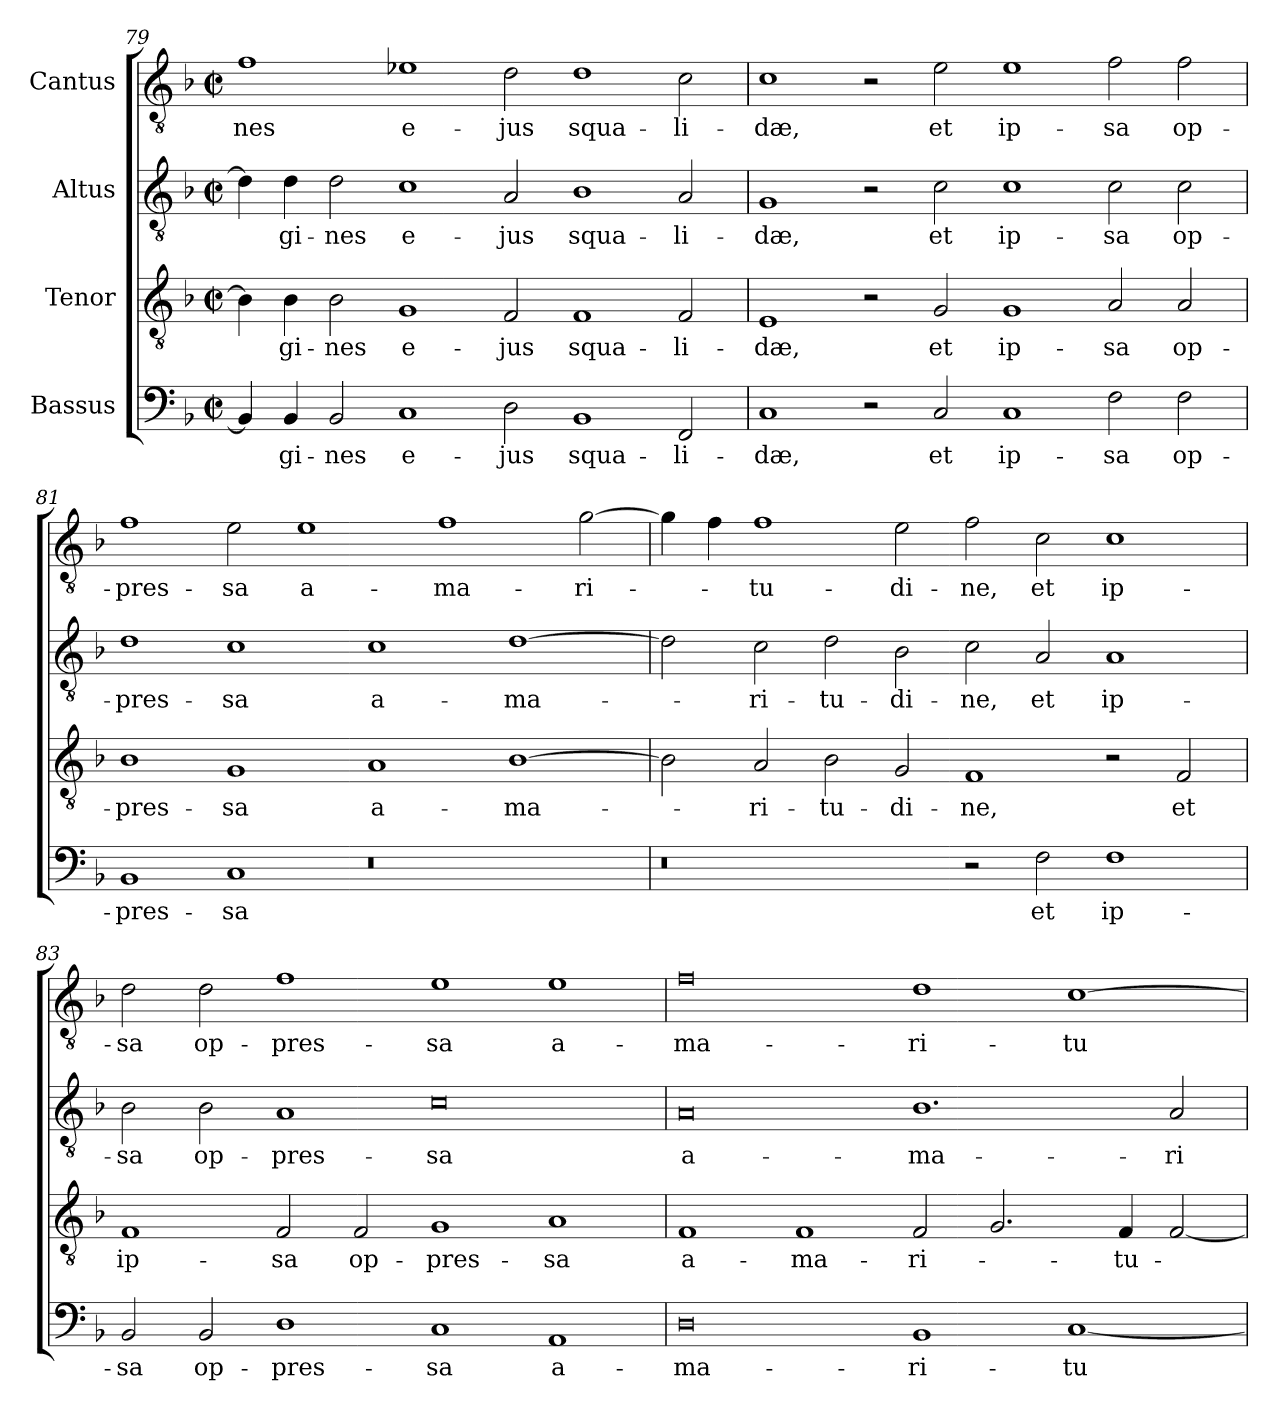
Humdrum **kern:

**kern	**text	**kern	**text	**kern	**text	**kern	**text
*part4	*part4	*part3	*part3	*part2	*part2	*part1	*part1
*staff4	*staff4	*staff3	*staff3	*staff2	*staff2	*staff1	*staff1
*I"Bassus	*	*I"Tenor	*	*I"Altus	*	*I"Cantus	*
*clefF4	*	*clefGv2	*	*clefGv2	*	*clefGv2	*
*k[b-]	*	*k[b-]	*	*k[b-]	*	*k[b-]	*
*F:	*	*F:	*	*F:	*	*F:	*
*M2/2	*	*M2/2	*	*M2/2	*	*M2/2	*
*met(c|)	*	*met(c|)	*	*met(c|)	*	*met(c|)	*
=79	=79	=79	=79	=79	=79	=79	=79
!	!	!	!	!	!	!	!LO:LY:b
4BB-/]	.	4B-\]	.	4d\]	.	1f	-nes
!	!LO:LY:b	!	!LO:LY:b	!	!LO:LY:b	!	!
4BB-/	-gi-	4B-\	-gi-	4d\	-gi-	.	.
!	!LO:LY:b	!	!LO:LY:b	!	!LO:LY:b	!	!
2BB-/	-nes	2B-\	-nes	2d\	-nes	.	.
!	!LO:LY:b	!	!LO:LY:b	!	!LO:LY:b	!	!LO:LY:b
1C	e-	1G	e-	1c	e-	1e-X	e-
!	!LO:LY:b	!	!LO:LY:b	!	!LO:LY:b	!	!LO:LY:b
2D\	-jus	2F/	-jus	2A/	-jus	2d\	-jus
!	!LO:LY:b	!	!LO:LY:b	!	!LO:LY:b	!	!LO:LY:b
1BB-	squa-	1F	squa-	1B-	squa-	1d	squa-
!	!LO:LY:b	!	!LO:LY:b	!	!LO:LY:b	!	!LO:LY:b
2FF/	-li-	2F/	-li-	2A/	-li-	2c\	-li-
=80	=80	=80	=80	=80	=80	=80	=80
!	!LO:LY:b	!	!LO:LY:b	!	!LO:LY:b	!	!LO:LY:b
1C	-dæ,	1E	-dæ,	1G	-dæ,	1c	-dæ,
2r	.	2r	.	2r	.	2r	.
!	!LO:LY:b	!	!LO:LY:b	!	!LO:LY:b	!	!LO:LY:b
2C/	et	2G/	et	2c\	et	2e\	et
!	!LO:LY:b	!	!LO:LY:b	!	!LO:LY:b	!	!LO:LY:b
1C	ip-	1G	ip-	1c	ip-	1e	ip-
!	!LO:LY:b	!	!LO:LY:b	!	!LO:LY:b	!	!LO:LY:b
2F\	-sa	2A/	-sa	2c\	-sa	2f\	-sa
!	!LO:LY:b	!	!LO:LY:b	!	!LO:LY:b	!	!LO:LY:b
2F\	op-	2A/	op-	2c\	op-	2f\	op-
!!LO:PB:g=z
=81	=81	=81	=81	=81	=81	=81	=81
!	!LO:LY:b	!	!LO:LY:b	!	!LO:LY:b	!	!LO:LY:b
1BB-	-pres-	1B-	-pres-	1d	-pres-	1f	-pres-
!	!LO:LY:b	!	!LO:LY:b	!	!LO:LY:b	!	!LO:LY:b
1C	-sa	1G	-sa	1c	-sa	2e\	-sa
!	!	!	!	!	!	!	!LO:LY:b
.	.	.	.	.	.	1e	a-
!	!	!	!LO:LY:b	!	!LO:LY:b	!	!
0r	.	1A	a-	1c	a-	.	.
!	!	!	!	!	!	!	!LO:LY:b
.	.	.	.	.	.	1f	-ma-
!	!	!	!LO:LY:b	!	!LO:LY:b	!	!
.	.	[1B-	-ma-	[1d	-ma-	.	.
!	!	!	!	!	!	!	!LO:LY:b
.	.	.	.	.	.	[2g\	-ri-
=82	=82	=82	=82	=82	=82	=82	=82
0r	.	2B-\]	.	2d\]	.	4g\]	.
.	.	.	.	.	.	4f\	.
!	!	!	!LO:LY:b	!	!LO:LY:b	!	!LO:LY:b
.	.	2A/	-ri-	2c\	-ri-	1f	-tu-
!	!	!	!LO:LY:b	!	!LO:LY:b	!	!
.	.	2B-\	-tu-	2d\	-tu-	.	.
!	!	!	!LO:LY:b	!	!LO:LY:b	!	!LO:LY:b
.	.	2G/	-di-	2B-\	-di-	2e\	-di-
!	!	!	!LO:LY:b	!	!LO:LY:b	!	!LO:LY:b
2r	.	1F	-ne,	2c\	-ne,	2f\	-ne,
!	!LO:LY:b	!	!	!	!LO:LY:b	!	!LO:LY:b
2F\	et	.	.	2A/	et	2c\	et
!	!LO:LY:b	!	!	!	!LO:LY:b	!	!LO:LY:b
1F	ip-	2r	.	1A	ip-	1c	ip-
!	!	!	!LO:LY:b	!	!	!	!
.	.	2F/	et	.	.	.	.
=83	=83	=83	=83	=83	=83	=83	=83
!	!LO:LY:b	!	!LO:LY:b	!	!LO:LY:b	!	!LO:LY:b
2BB-/	-sa	1F	ip-	2B-\	-sa	2d\	-sa
!	!LO:LY:b	!	!	!	!LO:LY:b	!	!LO:LY:b
2BB-/	op-	.	.	2B-\	op-	2d\	op-
!	!LO:LY:b	!	!LO:LY:b	!	!LO:LY:b	!	!LO:LY:b
1D	-pres-	2F/	-sa	1A	-pres-	1f	-pres-
!	!	!	!LO:LY:b	!	!	!	!
.	.	2F/	op-	.	.	.	.
!	!LO:LY:b	!	!LO:LY:b	!	!LO:LY:b	!	!LO:LY:b
1C	-sa	1G	-pres-	0c	-sa	1e	-sa
!	!LO:LY:b	!	!LO:LY:b	!	!	!	!LO:LY:b
1AA	a-	1A	-sa	.	.	1e	a-
=84	=84	=84	=84	=84	=84	=84	=84
!	!LO:LY:b	!	!LO:LY:b	!	!LO:LY:b	!	!LO:LY:b
0D	-ma-	1F	a-	0A	a-	0f	-ma-
!	!	!	!LO:LY:b	!	!	!	!
.	.	1F	-ma-	.	.	.	.
!	!LO:LY:b	!	!LO:LY:b	!	!LO:LY:b	!	!LO:LY:b
1BB-	-ri-	2F/	-ri-	1.B-	-ma-	1d	-ri-
.	.	2.G/	.	.	.	.	.
!	!LO:LY:b	!	!	!	!	!	!LO:LY:b
[1C	-tu-	.	.	.	.	[1c	-tu-
!	!	!	!LO:LY:b	!	!	!	!
.	.	4F/	-tu-	.	.	.	.
!	!	!	!	!	!LO:LY:b	!	!
.	.	[2F/	.	2A/	-ri-	.	.
=	=	=	=	=	=	=	=
*-	*-	*-	*-	*-	*-	*-	*-
